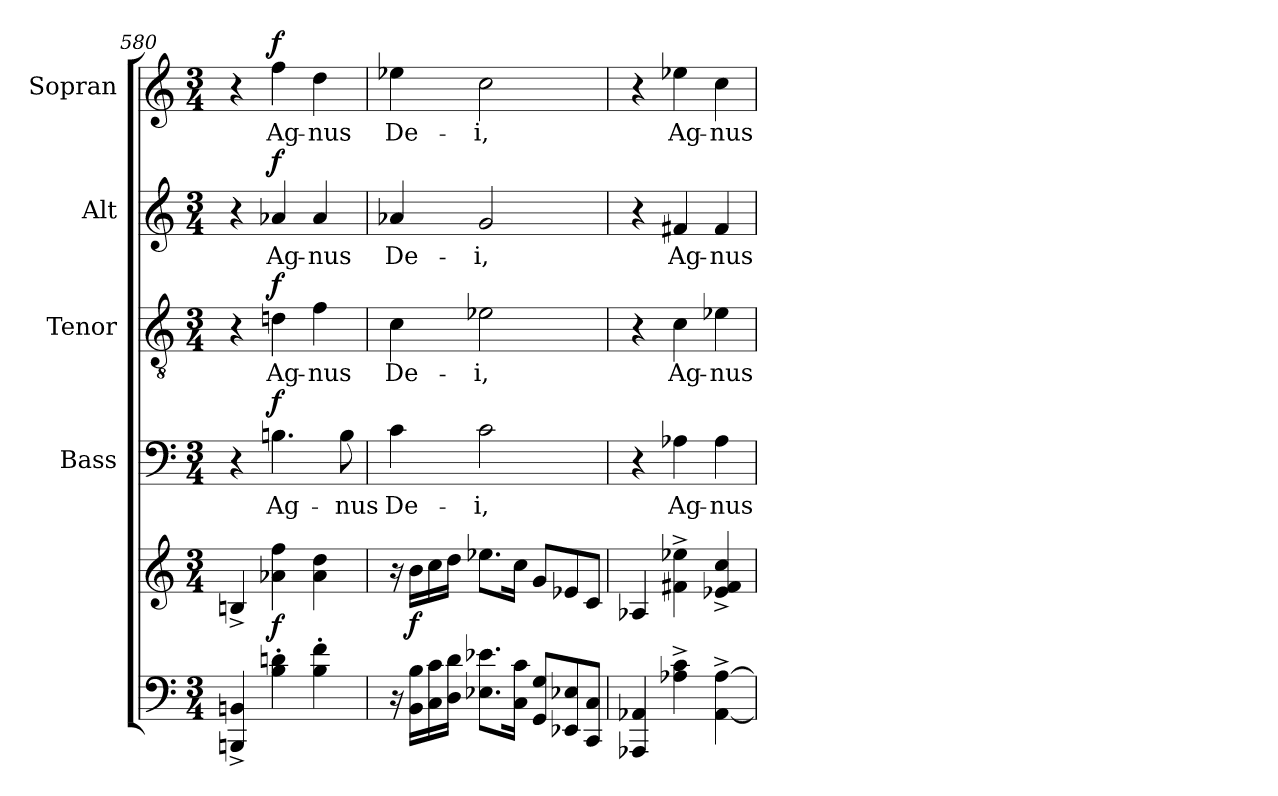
**kern	**kern	**dynam	**kern	**text	**dynam	**kern	**text	**dynam	**kern	**text	**dynam	**kern	**text	**dynam
*part5	*part5	*part5	*part4	*part4	*part4	*part3	*part3	*part3	*part2	*part2	*part2	*part1	*part1	*part1
*staff6	*staff5	*staff5/6	*staff4	*staff4	*staff4	*staff3	*staff3	*staff3	*staff2	*staff2	*staff2	*staff1	*staff1	*staff1
*	*	*	*I"Bass	*	*	*I"Tenor	*	*	*I"Alt	*	*	*I"Sopran	*	*
*	*	*	*I'B.	*	*	*I'T.	*	*	*I'A.	*	*	*I'S.	*	*
*clefF4	*clefG2	*	*clefF4	*	*	*clefGv2	*	*	*clefG2	*	*	*clefG2	*	*
*k[]	*k[]	*	*k[]	*	*	*k[]	*	*	*k[]	*	*	*k[]	*	*
*C:	*C:	*	*C:	*	*	*C:	*	*	*C:	*	*	*C:	*	*
*M3/4	*M3/4	*	*M3/4	*	*	*M3/4	*	*	*M3/4	*	*	*M3/4	*	*
=580	=580	=580	=580	=580	=580	=580	=580	=580	=580	=580	=580	=580	=580	=580
4BBBn/^< 4BBn/^<	4Bn^</	.	4r	.	.	4r	.	.	4r	.	.	4r	.	.
!	!	!LO:DY:b	!	!LO:LY:b	!LO:DY:a	!	!LO:LY:b	!LO:DY:a	!	!LO:LY:b	!LO:DY:a	!	!LO:LY:b	!LO:DY:a
4B\'> 4dn\'>	4a-X\ 4ff\	f	4.Bn\	Ag-	f	4dn\	Ag-	f	4a-X/	Ag-	f	4ff\	Ag-	f
!	!	!	!	!	!	!	!LO:LY:b	!	!	!LO:LY:b	!	!	!LO:LY:b	!
4B\'> 4f\'>	4a-\ 4dd\	.	.	.	.	4f\	-nus	.	4a-/	-nus	.	4dd\	-nus	.
!	!	!	!	!LO:LY:b	!	!	!	!	!	!	!	!	!	!
.	.	.	8B\	-nus	.	.	.	.	.	.	.	.	.	.
=581	=581	=581	=581	=581	=581	=581	=581	=581	=581	=581	=581	=581	=581	=581
!	!	!	!	!LO:LY:b	!	!	!LO:LY:b	!	!	!LO:LY:b	!	!	!LO:LY:b	!
16r	16r	.	4c\	De-	.	4c\	De-	.	4a-X/	De-	.	4ee-X\	De-	.
!	!	!LO:DY:b	!	!	!	!	!	!	!	!	!	!	!	!
16BB\ 16B\LL	16b\LL	f	.	.	.	.	.	.	.	.	.	.	.	.
16C\ 16c\	16cc\	.	.	.	.	.	.	.	.	.	.	.	.	.
16D\ 16d\JJ	16dd\JJ	.	.	.	.	.	.	.	.	.	.	.	.	.
!	!	!	!	!LO:LY:b	!	!	!LO:LY:b	!	!	!LO:LY:b	!	!	!LO:LY:b	!
8.E-X\ 8.e-X\L	8.ee-X\L	.	2c\	-i,	.	2e-X\	-i,	.	2g/	-i,	.	2cc\	-i,	.
16C\ 16c\Jk	16cc\Jk	.	.	.	.	.	.	.	.	.	.	.	.	.
*Xtuplet	*Xtuplet	*	*	*	*	*	*	*	*	*	*	*	*	*
12GG/ 12G/L	12g/L	.	.	.	.	.	.	.	.	.	.	.	.	.
12EE-X/ 12E-X/	12e-X/	.	.	.	.	.	.	.	.	.	.	.	.	.
12CC/ 12C/J	12c/J	.	.	.	.	.	.	.	.	.	.	.	.	.
!!LO:LB:g=z
=582	=582	=582	=582	=582	=582	=582	=582	=582	=582	=582	=582	=582	=582	=582
4AAA-X/ 4AA-X/	4A-X/	.	4r	.	.	4r	.	.	4r	.	.	4r	.	.
!	!	!	!	!LO:LY:b	!	!	!LO:LY:b	!	!	!LO:LY:b	!	!	!LO:LY:b	!
4A-X\^> 4c\^>	4f#X\^> 4ee-X\^>	.	4A-X\	Ag-	.	4c\	Ag-	.	4f#X/	Ag-	.	4ee-X\	Ag-	.
!	!	!	!	!LO:LY:b	!	!	!LO:LY:b	!	!	!LO:LY:b	!	!	!LO:LY:b	!
[4AA-\^> [4A-\^>	4e-X/^< 4f#/^< 4cc/^<	.	4A-\	-nus	.	4e-X\	-nus	.	4f#/	-nus	.	4cc\	-nus	.
=	=	=	=	=	=	=	=	=	=	=	=	=	=	=
*-	*-	*-	*-	*-	*-	*-	*-	*-	*-	*-	*-	*-	*-	*-
